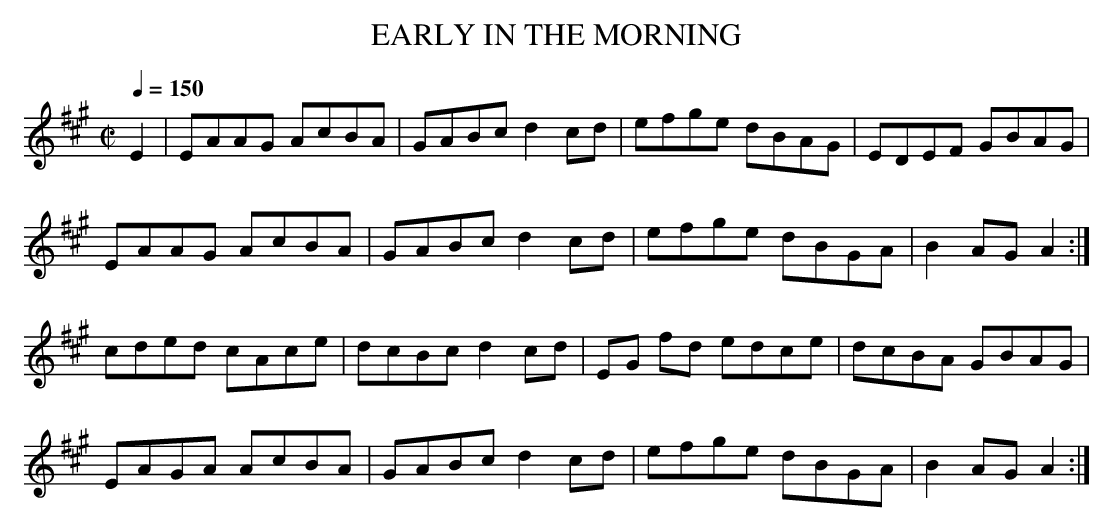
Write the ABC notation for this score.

X:1
T:EARLY IN THE MORNING
Q:1/4=150
M:C|
L:1/8
K:A
E2|EAAG AcBA|GABc d2cd|efge dBAG|EDEF GBAG|
EAAG AcBA|GABc d2cd|efge dBGA|B2AG A2:|
cded cAce|dcBc d2cd|EG fd edce|dcBA GBAG|
EAGA AcBA|GABc d2cd|efge dBGA|B2AG A2:|
